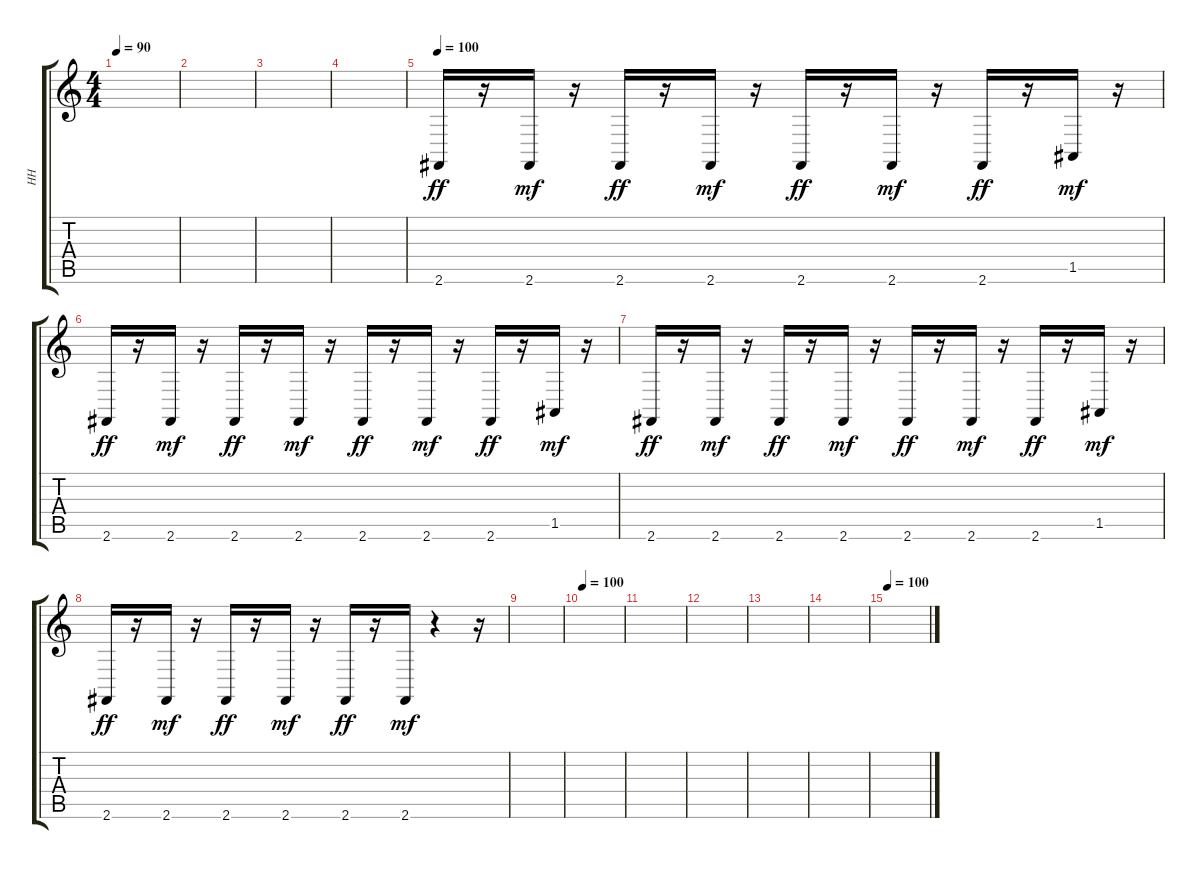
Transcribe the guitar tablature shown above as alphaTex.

\track ("HH" "HH") {instrument acousticgrandpiano}
\staff {score tabs}
\tuning (E4 B3 G3 D3 A2 E2) {hide}
\ts (4 4)
\tempo 90
\clef g2
\ks c
|
|
|
|
\tempo 100
2.6.16{dy ff} r.16 2.6.16{dy mf} r.16 2.6.16{dy ff} r.16 2.6.16{dy mf} r.16 2.6.16{dy ff} r.16 2.6.16{dy mf} r.16 2.6.16{dy ff} r.16 1.5.16{dy mf} r.16 |
2.6.16{dy ff} r.16 2.6.16{dy mf} r.16 2.6.16{dy ff} r.16 2.6.16{dy mf} r.16 2.6.16{dy ff} r.16 2.6.16{dy mf} r.16 2.6.16{dy ff} r.16 1.5.16{dy mf} r.16 |
2.6.16{dy ff} r.16 2.6.16{dy mf} r.16 2.6.16{dy ff} r.16 2.6.16{dy mf} r.16 2.6.16{dy ff} r.16 2.6.16{dy mf} r.16 2.6.16{dy ff} r.16 1.5.16{dy mf} r.16 |
2.6.16{dy ff} r.16 2.6.16{dy mf} r.16 2.6.16{dy ff} r.16 2.6.16{dy mf} r.16 2.6.16{dy ff} r.16 2.6.16{dy mf} r.4 r.16 |
|
\tempo 100
|
|
|
|
|
\tempo 100
